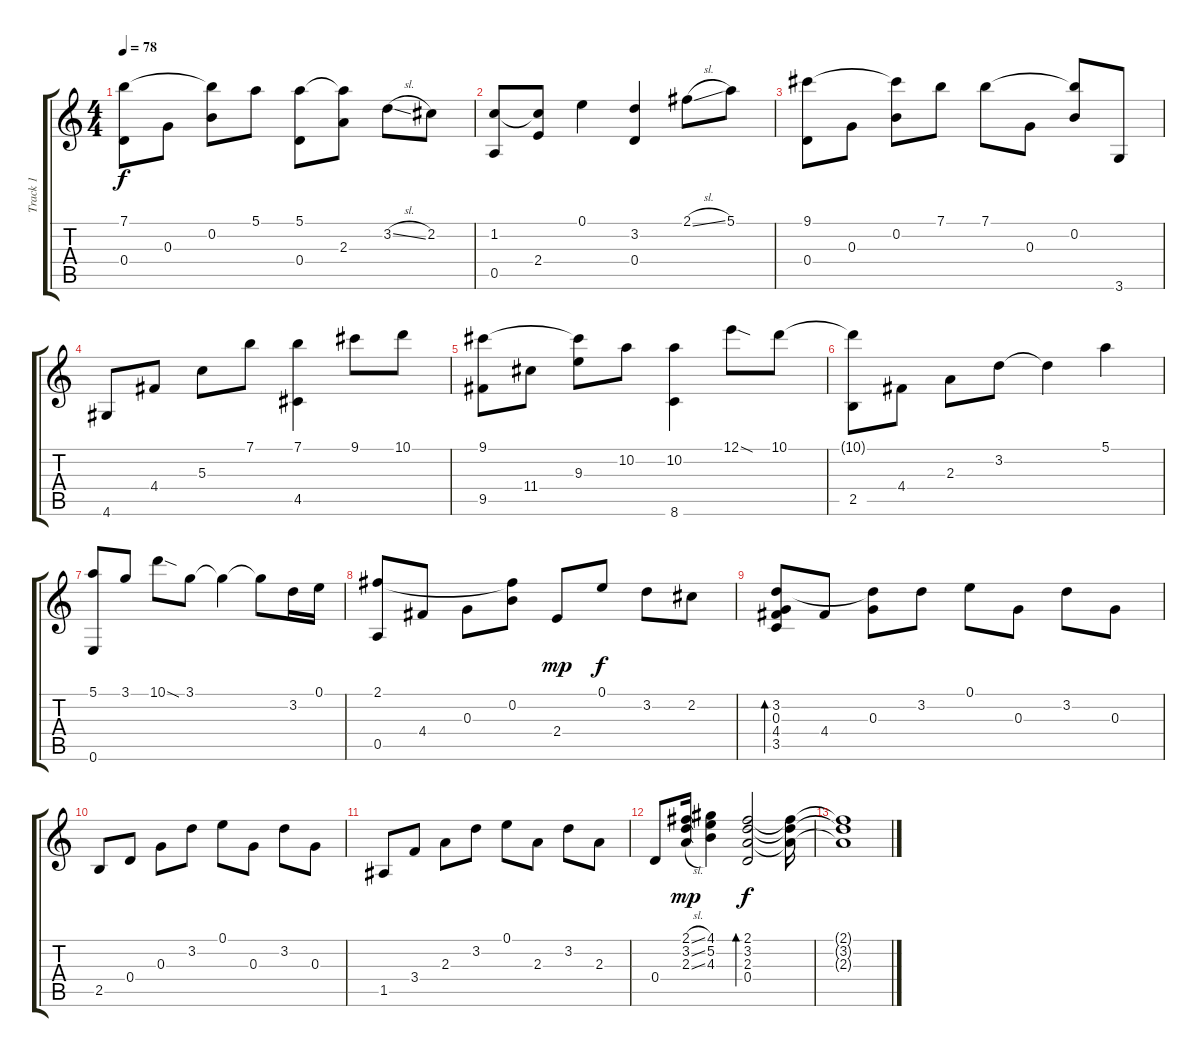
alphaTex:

\track ("Track 1" "Track 1") {instrument acousticguitarnylon}
\staff {score tabs}
\tuning (E4 B3 G3 D3 A2 E2) {hide}
\ts (4 4)
\tempo 78
\clef g2
\ks c
(7.1 0.4).8{dy f} 0.3.8 (7.1{t} 0.2).8 5.1.8 (5.1 0.4).8 (5.1{t} 2.3).8 3.2{sl}.8 2.2.8 |
(1.2 0.5).8 (1.2{t} 2.4).8 0.1.4 (3.2 0.4).4 2.1{sl}.8 5.1.8 |
(9.1 0.4).8 0.3.8 (9.1{t} 0.2).8 7.1.8 7.1.8 0.3.8 (7.1{t} 0.2).8 3.6.8 |
4.6.8 4.4.8 5.3.8 7.1.8 (7.1 4.5).4 9.1.8 10.1.8 |
(9.1 9.5).8 11.4.8 (9.1{t} 9.3).8 10.2.8 (10.2 8.6).4 12.1{sod}.8 10.1.8 |
(10.1{t} 2.5).8 4.4.8 2.3.8 3.2.8 3.2{t}.4 5.1.4 |
(5.1 0.6).8 3.1.8 10.1{sod}.8 3.1.8 3.1{t}.4 3.1{t}.8 3.2.16 0.1.16 |
(2.1 0.5).8 4.4.8 0.3.8 (2.1{t} 0.2).8 2.4.8{dy mp} 0.1.8{dy f} 3.2.8 2.2.8 |
(3.2 0.3 4.4 3.5).8{bd 480} 4.4.8 (3.2{t} 0.3).8 3.2.8 0.1.8 0.3.8 3.2.8 0.3.8 |
2.5.8 0.4.8 0.3.8 3.2.8 0.1.8 0.3.8 3.2.8 0.3.8 |
1.5.8 3.4.8 2.3.8 3.2.8 0.1.8 2.3.8 3.2.8 2.3.8 |
0.4.8 (2.1{sl} 3.2{sl} 2.3{sl}).16{dy mp} (4.1 5.2 4.3).4 (2.1 3.2 2.3 0.4).2{bd 240 dy f} (2.1{t} 3.2{t} 2.3{t}).16 |
(2.1{t} 3.2{t} 2.3{t}).1
